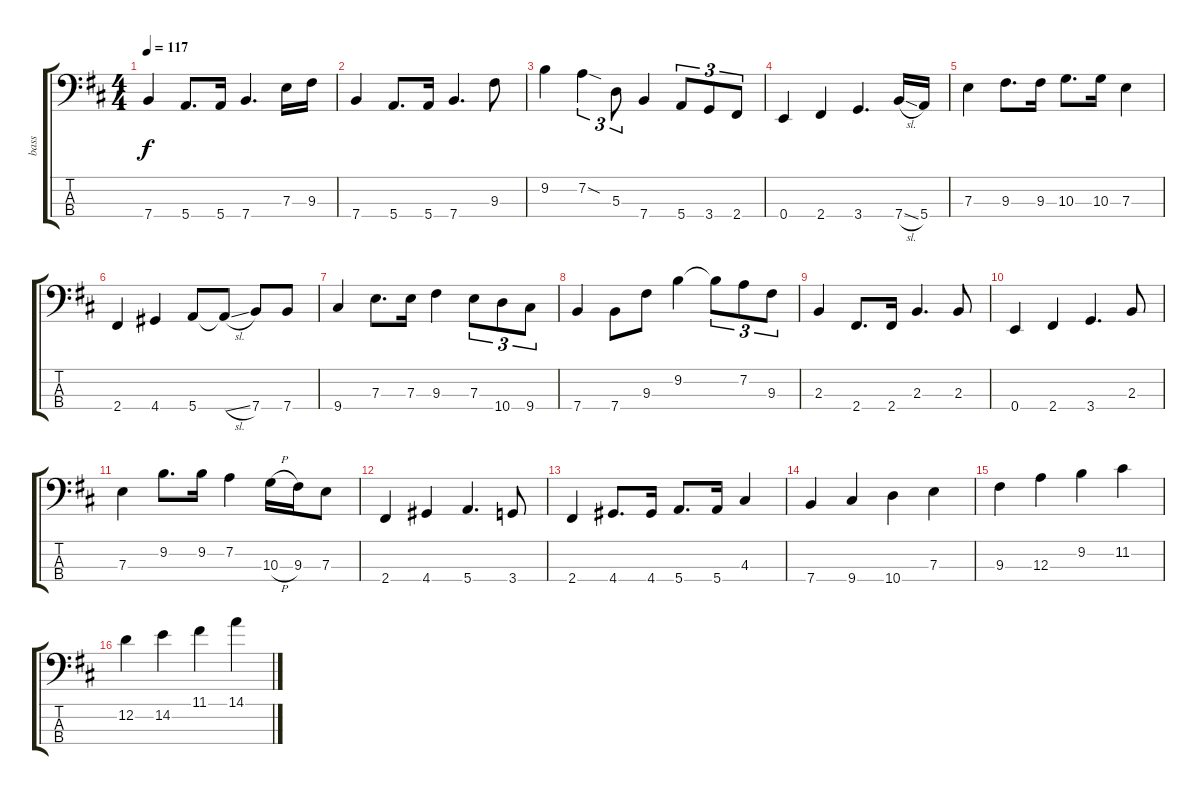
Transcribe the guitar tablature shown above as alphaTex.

\track ("bass" "bass") {instrument electricbassfinger}
\staff {score tabs}
\tuning (G2 D2 A1 E1) {hide}
\ts (4 4)
\tempo 117
\clef f4
\ks d
7.4.4{dy f} 5.4.8{d} 5.4.16 7.4.4{d} 7.3.16 9.3.16 |
7.4.4 5.4.8{d} 5.4.16 7.4.4{d} 9.3.8 |
9.2.4 7.2{sod}.4{tu (3 2)} 5.3.8{tu (3 2)} 7.4.4 5.4.8{tu (3 2)} 3.4.8{tu (3 2)} 2.4.8{tu (3 2)} |
0.4.4 2.4.4 3.4.4{d} 7.4{sl}.16 5.4.16 |
7.3.4 9.3.8{d} 9.3.16 10.3.8{d} 10.3.16 7.3.4 |
2.4.4 4.4.4 5.4.8 5.4{sl t}.8 7.4.8 7.4.8 |
9.4.4 7.3.8{d} 7.3.16 9.3.4 7.3.8{tu (3 2)} 10.4.8{tu (3 2)} 9.4.8{tu (3 2)} |
7.4.4 7.4.8 9.3.8 9.2.4 9.2{t}.8{tu (3 2)} 7.2.8{tu (3 2)} 9.3.8{tu (3 2)} |
2.3.4 2.4.8{d} 2.4.16 2.3.4{d} 2.3.8 |
0.4.4 2.4.4 3.4.4{d} 2.3.8 |
7.3.4 9.2.8{d} 9.2.16 7.2.4 10.3{h}.16 9.3.16 7.3.8 |
2.4.4 4.4.4 5.4.4{d} 3.4.8 |
2.4.4 4.4.8{d} 4.4.16 5.4.8{d} 5.4.16 4.3.4 |
7.4.4 9.4.4 10.4.4 7.3.4 |
9.3.4 12.3.4 9.2.4 11.2.4 |
12.2.4 14.2.4 11.1.4 14.1.4
